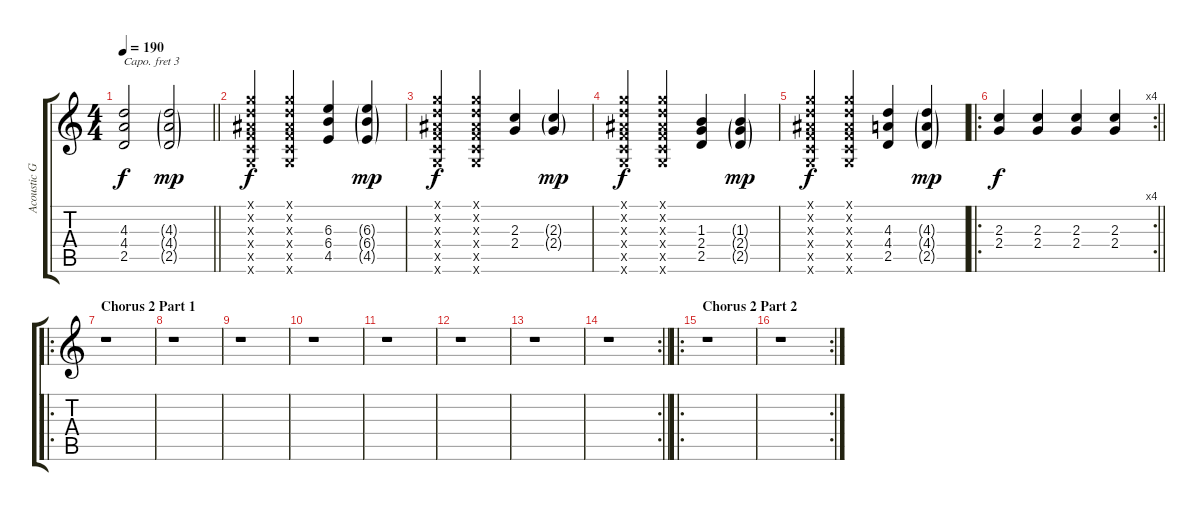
\track ("Acoustic Guitar" "Acoustic G") {instrument acousticguitarsteel}
\staff {score tabs}
\capo 3
\tuning (E4 B3 G3 D3 A2 E2) {hide}
\ts (4 4)
\tempo 190
\clef g2
\barLineRight lightlight
\ks c
(4.3 4.4 2.5).2{dy f} (4.3{g} 4.4{g} 2.5{g}).2{dy mp} |
(0.1{x} 0.2{x} 0.3{x} 0.4{x} 0.5{x} 0.6{x}).4{dy f} (0.1{x} 0.2{x} 0.3{x} 0.4{x} 0.5{x} 0.6{x}).4 (6.3 6.4 4.5).4 (6.3{g} 6.4{g} 4.5{g}).4{dy mp} |
(0.1{x} 0.2{x} 0.3{x} 0.4{x} 0.5{x} 0.6{x}).4{dy f} (0.1{x} 0.2{x} 0.3{x} 0.4{x} 0.5{x} 0.6{x}).4 (2.3 2.4).4 (2.3{g} 2.4{g}).4{dy mp} |
(0.1{x} 0.2{x} 0.3{x} 0.4{x} 0.5{x} 0.6{x}).4{dy f} (0.1{x} 0.2{x} 0.3{x} 0.4{x} 0.5{x} 0.6{x}).4 (1.3 2.4 2.5).4 (1.3{g} 2.4{g} 2.5{g}).4{dy mp} |
(0.1{x} 0.2{x} 0.3{x} 0.4{x} 0.5{x} 0.6{x}).4{dy f} (0.1{x} 0.2{x} 0.3{x} 0.4{x} 0.5{x} 0.6{x}).4 (4.3 4.4 2.5).4 (4.3{g} 4.4{g} 2.5{g}).4{dy mp} |
\ro
\rc 4
\barLineRight lightlight
(2.3 2.4).4{dy f} (2.3 2.4).4 (2.3 2.4).4 (2.3 2.4).4 |
\ro
\section ("" "Chorus 2 Part 1")
r.1 |
r.1 |
r.1 |
r.1 |
r.1 |
r.1 |
r.1 |
\rc 2
\barLineRight lightlight
r.1 |
\ro
\section ("" "Chorus 2 Part 2")
r.1 |
\rc 2
r.1
